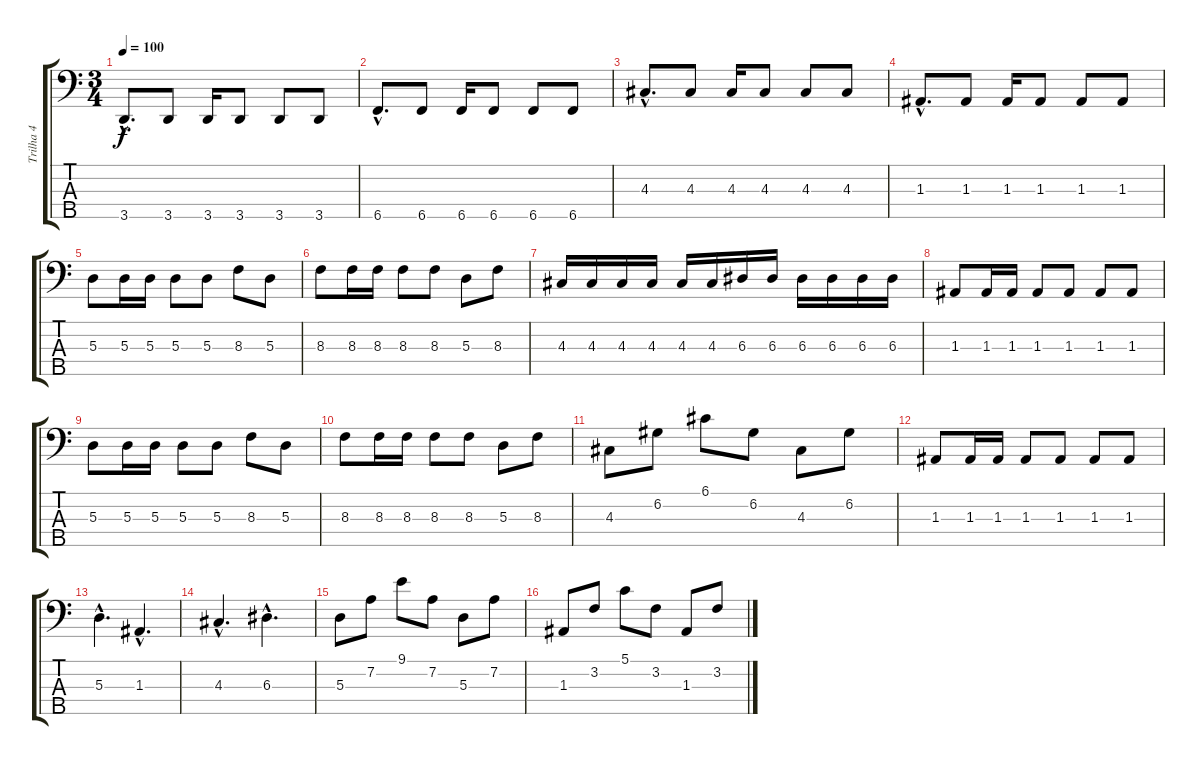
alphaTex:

\track ("Trilha 4" "Trilha 4") {instrument slapbass1}
\staff {score tabs}
\tuning (G2 D2 A1 E1 B0) {hide}
\ts (3 4)
\tempo 100
\clef f4
\ks c
3.5{hac}.8{d dy f} 3.5.8 3.5.16 3.5.8 3.5.8 3.5.8 |
6.5{hac}.8{d} 6.5.8 6.5.16 6.5.8 6.5.8 6.5.8 |
4.3{hac}.8{d} 4.3.8 4.3.16 4.3.8 4.3.8 4.3.8 |
1.3{hac}.8{d} 1.3.8 1.3.16 1.3.8 1.3.8 1.3.8 |
5.3.8{instrument electricbassfinger} 5.3.16 5.3.16 5.3.8 5.3.8 8.3.8 5.3.8 |
8.3.8 8.3.16 8.3.16 8.3.8 8.3.8 5.3.8 8.3.8 |
4.3.16 4.3.16 4.3.16 4.3.16 4.3.16 4.3.16 6.3.16 6.3.16 6.3.16 6.3.16 6.3.16 6.3.16 |
1.3.8 1.3.16 1.3.16 1.3.8 1.3.8 1.3.8 1.3.8 |
5.3.8 5.3.16 5.3.16 5.3.8 5.3.8 8.3.8 5.3.8 |
8.3.8 8.3.16 8.3.16 8.3.8 8.3.8 5.3.8 8.3.8 |
4.3.8 6.2.8 6.1.8 6.2.8 4.3.8 6.2.8 |
1.3.8 1.3.16 1.3.16 1.3.8 1.3.8 1.3.8 1.3.8 |
5.3{hac}.4{d} 1.3{hac}.4{d} |
4.3{hac}.4{d} 6.3{hac}.4{d} |
5.3.8 7.2.8 9.1.8 7.2.8 5.3.8 7.2.8 |
1.3.8 3.2.8 5.1.8 3.2.8 1.3.8 3.2.8
